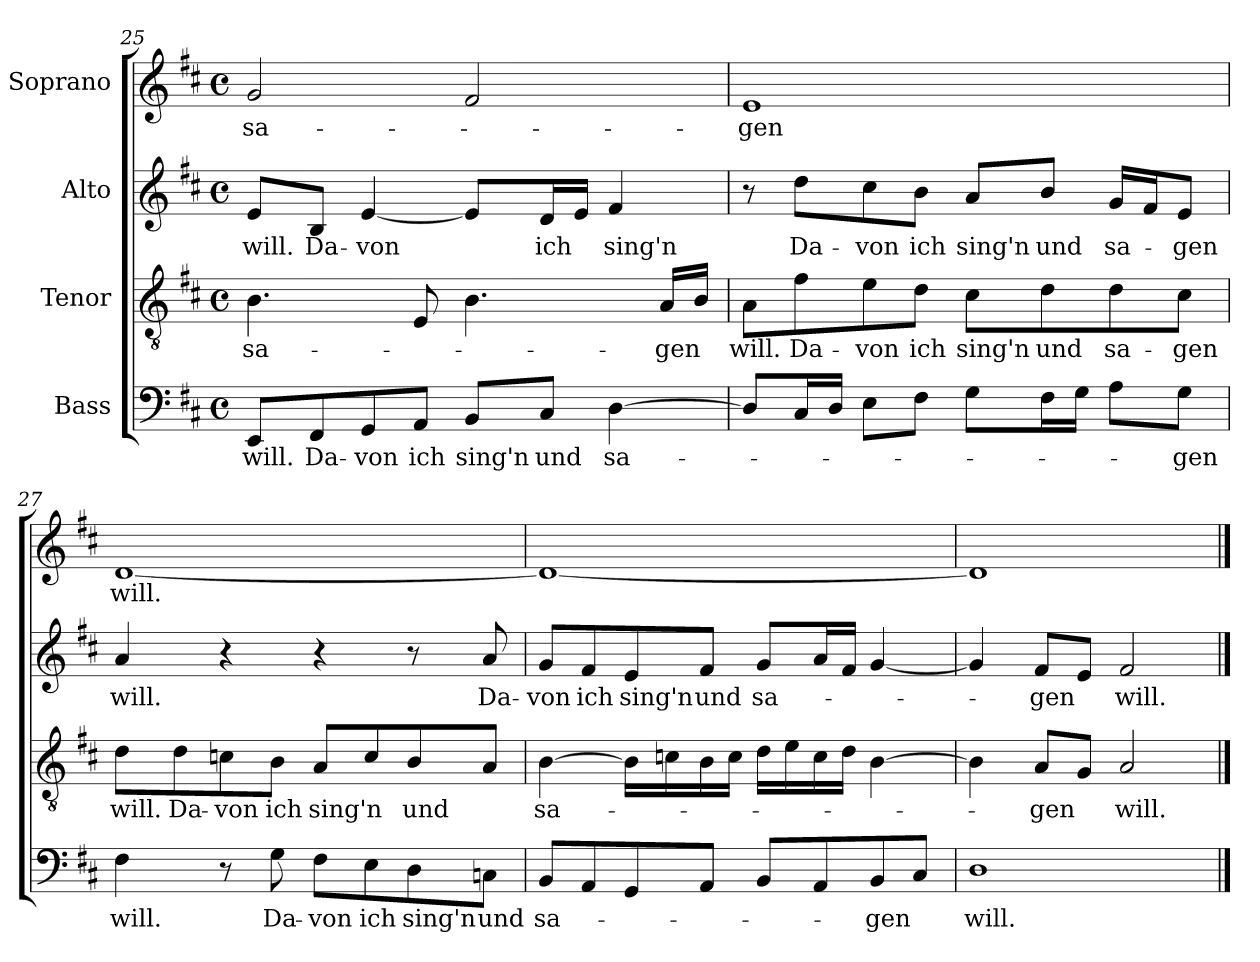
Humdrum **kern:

**kern	**text	**kern	**text	**kern	**text	**kern	**text
*part4	*part4	*part3	*part3	*part2	*part2	*part1	*part1
*staff4	*staff4	*staff3	*staff3	*staff2	*staff2	*staff1	*staff1
*I"Bass	*	*I"Tenor	*	*I"Alto	*	*I"Soprano	*
*clefF4	*	*clefGv2	*	*clefG2	*	*clefG2	*
*k[f#c#]	*	*k[f#c#]	*	*k[f#c#]	*	*k[f#c#]	*
*D:	*	*D:	*	*D:	*	*D:	*
*M4/4	*	*M4/4	*	*M4/4	*	*M4/4	*
*met(c)	*	*met(c)	*	*met(c)	*	*met(c)	*
=25	=25	=25	=25	=25	=25	=25	=25
8EE/L	will.	4.B\	sa-	8e/L	will.	2g/	sa-
8FF#/	Da-	.	.	8B/J	Da-	.	.
8GG/	-von	.	.	[4e/	-von	.	.
8AA/J	ich	8E/	.	.	.	.	.
8BB/L	sing'n	4.B\	.	8e/L]	.	2f#/	.
8C#/J	und	.	.	16d/L	ich	.	.
.	.	.	.	16e/JJ	.	.	.
[4D\	sa-	.	.	4f#/	sing'n	.	.
.	.	16A/LL	-gen	.	.	.	.
.	.	16B/JJ	.	.	.	.	.
!!LO:LB:g=z
=26	=26	=26	=26	=26	=26	=26	=26
8D/L]	.	8A\L	will.	8r	.	1e	-gen
16C#/L	.	8f#\	Da-	8dd\L	Da-	.	.
16D/JJ	.	.	.	.	.	.	.
8E\L	.	8e\	-von	8cc#\	-von	.	.
8F#\J	.	8d\J	ich	8b\J	ich	.	.
8G\L	.	8c#\L	sing'n	8a/L	sing'n	.	.
16F#\L	.	8d\	und	8b/J	und	.	.
16G\JJ	.	.	.	.	.	.	.
8A\L	.	8d\	sa-	16g/LL	sa-	.	.
.	.	.	.	16f#/J	.	.	.
8G\J	-gen	8c#\J	-gen	8e/J	-gen	.	.
=27	=27	=27	=27	=27	=27	=27	=27
4F#\	will.	8d\L	will.	4a/	will.	[1d	will.
.	.	8d\	Da-	.	.	.	.
8r	.	8cn\	-von	4r	.	.	.
8G\	Da-	8B\J	ich	.	.	.	.
8F#\L	-von	8A/L	sing'n	4r	.	.	.
8E\	ich	8c/	.	.	.	.	.
8D\	sing'n	8B/	und	8r	.	.	.
8Cn\J	und	8A/J	.	8a/	Da-	.	.
=28	=28	=28	=28	=28	=28	=28	=28
8BB/L	sa-	[4B\	sa-	8g/L	-von	1d_	.
8AA/	.	.	.	8f#/	ich	.	.
8GG/	.	16B\LL]	.	8e/	sing'n	.	.
.	.	16cn\	.	.	.	.	.
8AA/J	.	16B\	.	8f#/J	und	.	.
.	.	16c\JJ	.	.	.	.	.
8BB/L	.	16d\LL	.	8g/L	sa-	.	.
.	.	16e\	.	.	.	.	.
8AA/	.	16c\	.	16a/L	.	.	.
.	.	16d\JJ	.	16f#/JJ	.	.	.
8BB/	-gen	[4B\	.	[4g/	.	.	.
8C#/J	.	.	.	.	.	.	.
=29	=29	=29	=29	=29	=29	=29	=29
1D	will.	4B\]	.	4g/]	.	1d]	.
.	.	8A/L	-gen	8f#/L	-gen	.	.
.	.	8G/J	.	8e/J	.	.	.
.	.	2A/	will.	2f#/	will.	.	.
==	==	==	==	==	==	==	==
*-	*-	*-	*-	*-	*-	*-	*-
